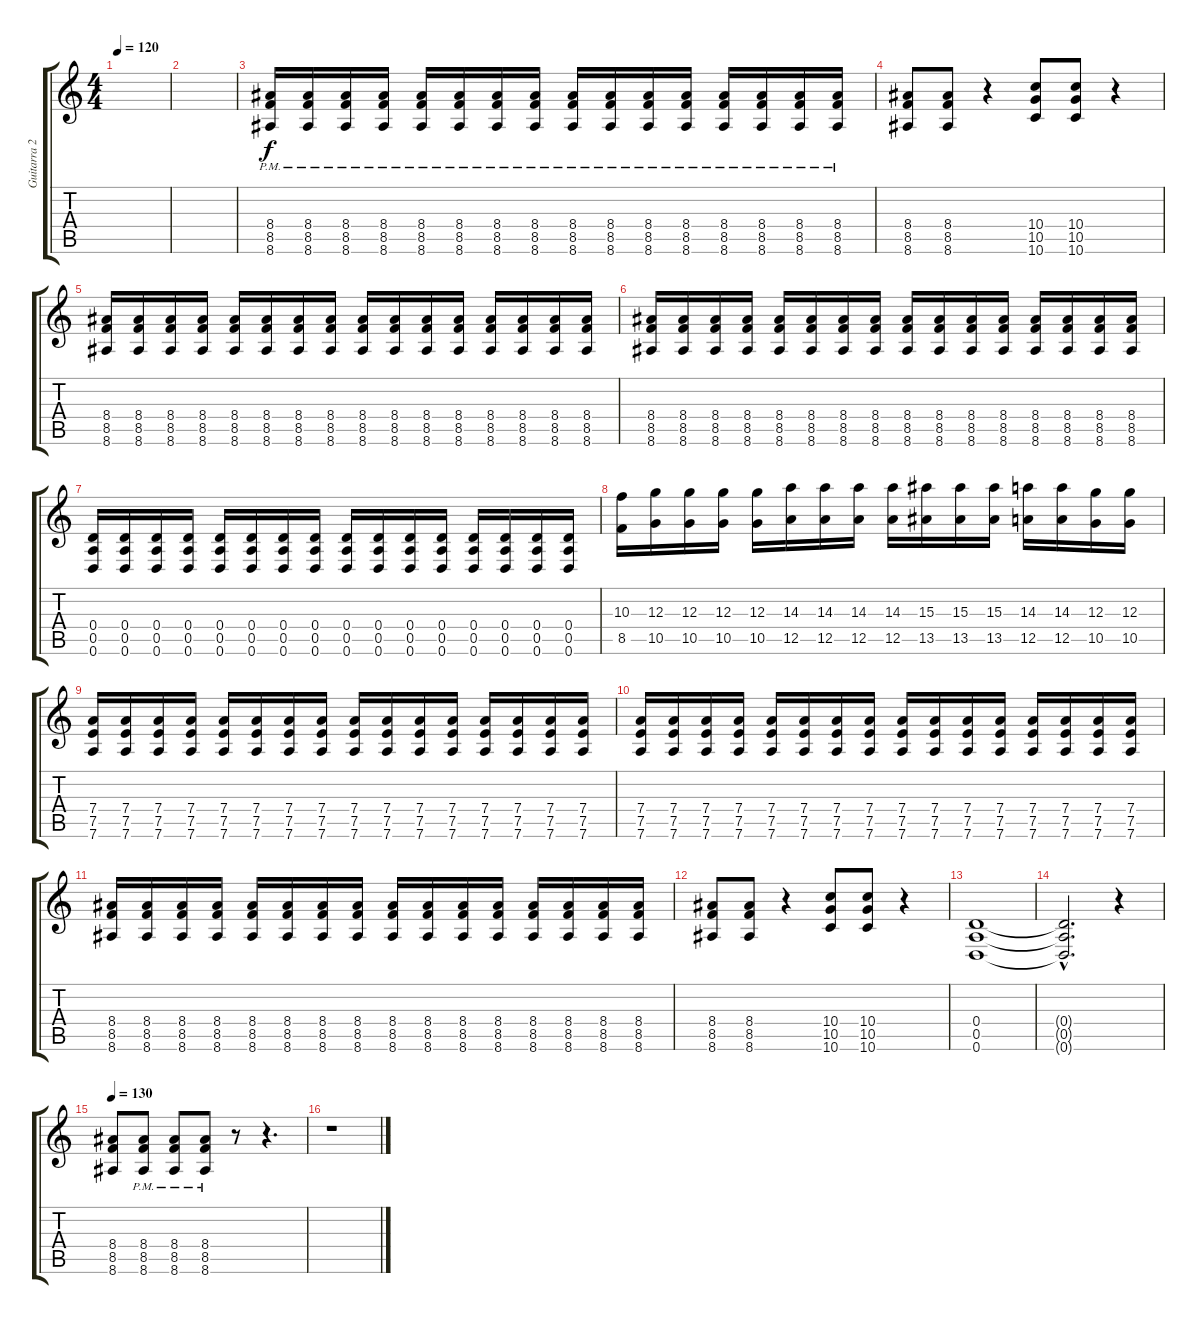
\track ("Guitarra 2" "Guitarra 2") {instrument distortionguitar}
\staff {score tabs}
\tuning (E4 B3 G3 D3 A2 D2) {hide}
\ts (4 4)
\tempo 120
\clef g2
\ks c
|
|
(8.4{pm} 8.5{pm} 8.6{pm}).16{instrument distortionguitar} (8.4{pm} 8.5{pm} 8.6{pm}).16 (8.4{pm} 8.5{pm} 8.6{pm}).16 (8.4{pm} 8.5{pm} 8.6{pm}).16 (8.4{pm} 8.5{pm} 8.6{pm}).16 (8.4{pm} 8.5{pm} 8.6{pm}).16 (8.4{pm} 8.5{pm} 8.6{pm}).16 (8.4{pm} 8.5{pm} 8.6{pm}).16 (8.4{pm} 8.5{pm} 8.6{pm}).16 (8.4{pm} 8.5{pm} 8.6{pm}).16 (8.4{pm} 8.5{pm} 8.6{pm}).16 (8.4{pm} 8.5{pm} 8.6{pm}).16 (8.4{pm} 8.5{pm} 8.6{pm}).16 (8.4{pm} 8.5{pm} 8.6{pm}).16 (8.4{pm} 8.5{pm} 8.6{pm}).16 (8.4{pm} 8.5{pm} 8.6{pm}).16 |
(8.4 8.5 8.6).8 (8.4 8.5 8.6).8 r.4 (10.4 10.5 10.6).8 (10.4 10.5 10.6).8 r.4 |
(8.4 8.5 8.6).16 (8.4 8.5 8.6).16 (8.4 8.5 8.6).16 (8.4 8.5 8.6).16 (8.4 8.5 8.6).16 (8.4 8.5 8.6).16 (8.4 8.5 8.6).16 (8.4 8.5 8.6).16 (8.4 8.5 8.6).16 (8.4 8.5 8.6).16 (8.4 8.5 8.6).16 (8.4 8.5 8.6).16 (8.4 8.5 8.6).16 (8.4 8.5 8.6).16 (8.4 8.5 8.6).16 (8.4 8.5 8.6).16 |
(8.4 8.5 8.6).16 (8.4 8.5 8.6).16 (8.4 8.5 8.6).16 (8.4 8.5 8.6).16 (8.4 8.5 8.6).16 (8.4 8.5 8.6).16 (8.4 8.5 8.6).16 (8.4 8.5 8.6).16 (8.4 8.5 8.6).16 (8.4 8.5 8.6).16 (8.4 8.5 8.6).16 (8.4 8.5 8.6).16 (8.4 8.5 8.6).16 (8.4 8.5 8.6).16 (8.4 8.5 8.6).16 (8.4 8.5 8.6).16 |
(0.4 0.5 0.6).16 (0.4 0.5 0.6).16 (0.4 0.5 0.6).16 (0.4 0.5 0.6).16 (0.4 0.5 0.6).16 (0.4 0.5 0.6).16 (0.4 0.5 0.6).16 (0.4 0.5 0.6).16 (0.4 0.5 0.6).16 (0.4 0.5 0.6).16 (0.4 0.5 0.6).16 (0.4 0.5 0.6).16 (0.4 0.5 0.6).16 (0.4 0.5 0.6).16 (0.4 0.5 0.6).16 (0.4 0.5 0.6).16 |
(10.3 8.5).16 (12.3 10.5).16 (12.3 10.5).16 (12.3 10.5).16 (12.3 10.5).16 (14.3 12.5).16 (14.3 12.5).16 (14.3 12.5).16 (14.3 12.5).16 (15.3 13.5).16 (15.3 13.5).16 (15.3 13.5).16 (14.3 12.5).16 (14.3 12.5).16 (12.3 10.5).16 (12.3 10.5).16 |
(7.4 7.5 7.6).16 (7.4 7.5 7.6).16 (7.4 7.5 7.6).16 (7.4 7.5 7.6).16 (7.4 7.5 7.6).16 (7.4 7.5 7.6).16 (7.4 7.5 7.6).16 (7.4 7.5 7.6).16 (7.4 7.5 7.6).16 (7.4 7.5 7.6).16 (7.4 7.5 7.6).16 (7.4 7.5 7.6).16 (7.4 7.5 7.6).16 (7.4 7.5 7.6).16 (7.4 7.5 7.6).16 (7.4 7.5 7.6).16 |
(7.4 7.5 7.6).16 (7.4 7.5 7.6).16 (7.4 7.5 7.6).16 (7.4 7.5 7.6).16 (7.4 7.5 7.6).16 (7.4 7.5 7.6).16 (7.4 7.5 7.6).16 (7.4 7.5 7.6).16 (7.4 7.5 7.6).16 (7.4 7.5 7.6).16 (7.4 7.5 7.6).16 (7.4 7.5 7.6).16 (7.4 7.5 7.6).16 (7.4 7.5 7.6).16 (7.4 7.5 7.6).16 (7.4 7.5 7.6).16 |
(8.4 8.5 8.6).16 (8.4 8.5 8.6).16 (8.4 8.5 8.6).16 (8.4 8.5 8.6).16 (8.4 8.5 8.6).16 (8.4 8.5 8.6).16 (8.4 8.5 8.6).16 (8.4 8.5 8.6).16 (8.4 8.5 8.6).16 (8.4 8.5 8.6).16 (8.4 8.5 8.6).16 (8.4 8.5 8.6).16 (8.4 8.5 8.6).16 (8.4 8.5 8.6).16 (8.4 8.5 8.6).16 (8.4 8.5 8.6).16 |
(8.4 8.5 8.6).8 (8.4 8.5 8.6).8 r.4 (10.4 10.5 10.6).8 (10.4 10.5 10.6).8 r.4 |
(0.4 0.5 0.6).1 |
(0.4{hac t} 0.5{hac t} 0.6{hac t}).2{d} r.4 |
\tempo 130
(8.4 8.5 8.6).8 (8.4{pm} 8.5{pm} 8.6{pm}).8 (8.4{pm} 8.5{pm} 8.6{pm}).8 (8.4{pm} 8.5{pm} 8.6{pm}).8 r.8 r.4{d} |
r.1
